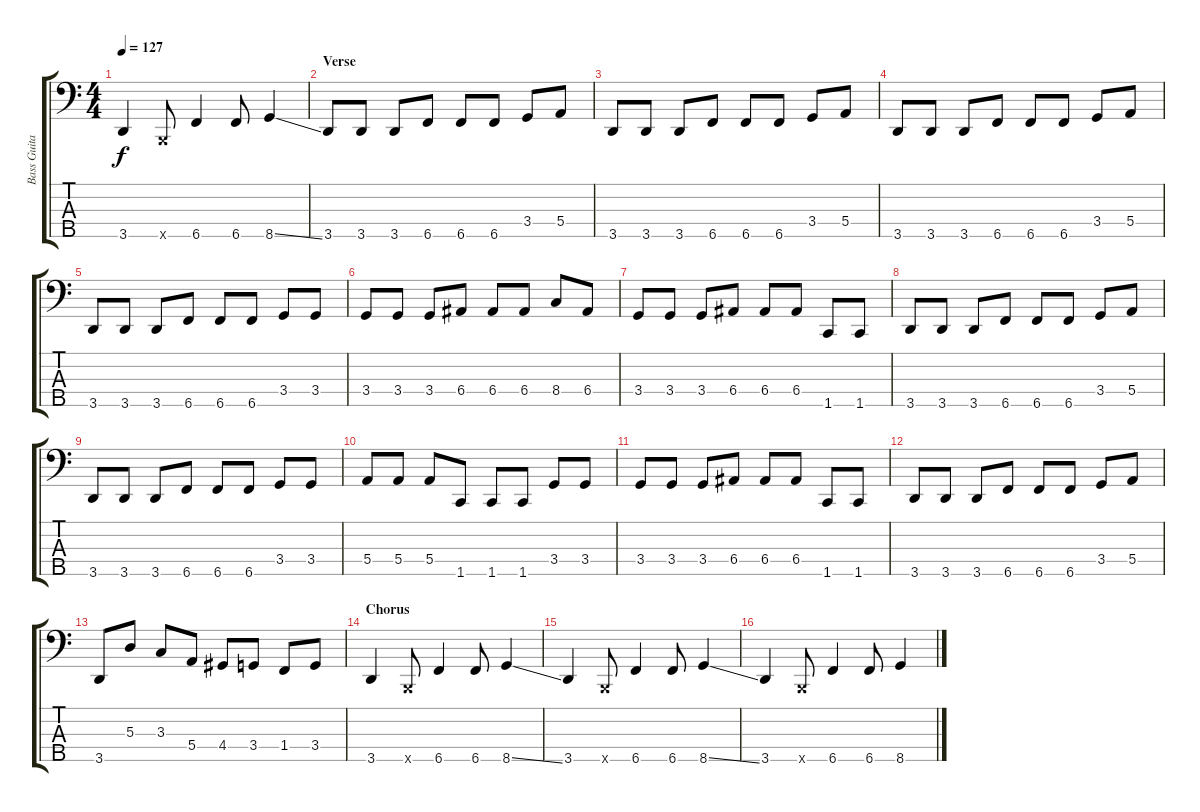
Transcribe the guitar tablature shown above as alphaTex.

\track ("Bass Guitar" "Bass Guita") {instrument electricbassfinger}
\staff {score tabs}
\tuning (G2 D2 A1 E1 B0) {hide}
\ts (4 4)
\tempo 127
\clef f4
\ks c
3.5.4{dy f} 0.5{x}.8 6.5.4 6.5.8 8.5{ss}.4 |
\section ("" "Verse")
3.5.8 3.5.8 3.5.8 6.5.8 6.5.8 6.5.8 3.4.8 5.4.8 |
3.5.8 3.5.8 3.5.8 6.5.8 6.5.8 6.5.8 3.4.8 5.4.8 |
3.5.8 3.5.8 3.5.8 6.5.8 6.5.8 6.5.8 3.4.8 5.4.8 |
3.5.8 3.5.8 3.5.8 6.5.8 6.5.8 6.5.8 3.4.8 3.4.8 |
3.4.8 3.4.8 3.4.8 6.4.8 6.4.8 6.4.8 8.4.8 6.4.8 |
3.4.8 3.4.8 3.4.8 6.4.8 6.4.8 6.4.8 1.5.8 1.5.8 |
3.5.8 3.5.8 3.5.8 6.5.8 6.5.8 6.5.8 3.4.8 5.4.8 |
3.5.8 3.5.8 3.5.8 6.5.8 6.5.8 6.5.8 3.4.8 3.4.8 |
5.4.8 5.4.8 5.4.8 1.5.8 1.5.8 1.5.8 3.4.8 3.4.8 |
3.4.8 3.4.8 3.4.8 6.4.8 6.4.8 6.4.8 1.5.8 1.5.8 |
3.5.8 3.5.8 3.5.8 6.5.8 6.5.8 6.5.8 3.4.8 5.4.8 |
3.5.8 5.3.8 3.3.8 5.4.8 4.4.8 3.4.8 1.4.8 3.4.8 |
\section ("" "Chorus")
3.5.4 0.5{x}.8 6.5.4 6.5.8 8.5{ss}.4 |
3.5.4 0.5{x}.8 6.5.4 6.5.8 8.5{ss}.4 |
3.5.4 0.5{x}.8 6.5.4 6.5.8 8.5{ss}.4
